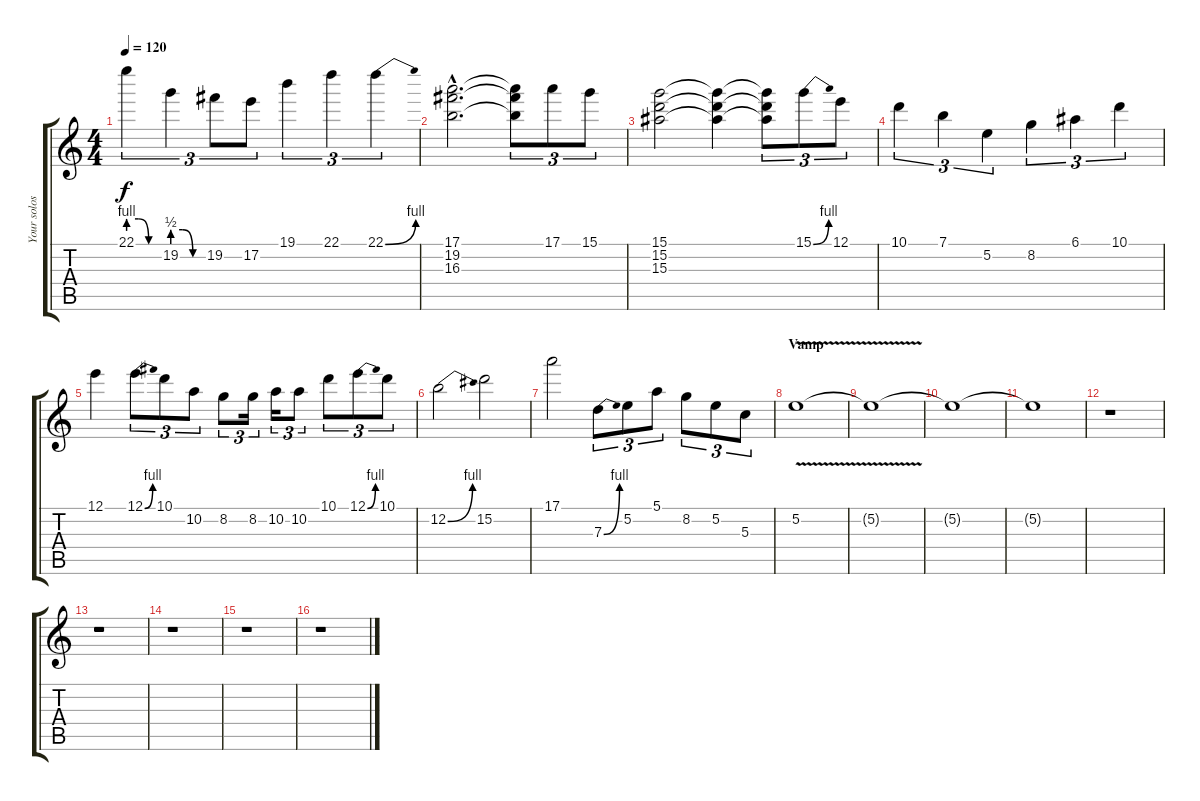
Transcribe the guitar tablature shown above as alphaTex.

\track ("Your solos here!" "Your solos") {instrument distortionguitar}
\staff {score tabs}
\tuning (E4 B3 G3 D3 A2 E2) {hide}
\ts (4 4)
\tempo 120
\clef g2
\ks c
22.1{be (custom 0 4 20 4 40 0 60 0)}.4{tu (3 2) dy f} 19.2{be (custom 0 2 20 2 40 0 60 0)}.4{tu (3 2)} 19.2.8{tu (3 2)} 17.2.8{tu (3 2)} 19.1.4{tu (3 2)} 22.1.4{tu (3 2)} 22.1{be (bend 0 0 60 4)}.4{tu (3 2)} |
(17.1{hac} 19.2{hac} 16.3{hac}).2{d} (17.1{t} 19.2{t} 16.3{t}).8{tu (3 2)} 17.1.8{tu (3 2)} 15.1.8{tu (3 2)} |
(15.1 15.2 15.3).2 (15.1{t} 15.2{t} 15.3{t}).4 (15.1{t} 15.2{t} 15.3{t}).8{tu (3 2)} 15.1{be (bend 0 0 60 4)}.8{tu (3 2)} 12.1.8{tu (3 2)} |
10.1.4{tu (3 2)} 7.1.4{tu (3 2)} 5.2.4{tu (3 2)} 8.2.4{tu (3 2)} 6.1.4{tu (3 2)} 10.1.4{tu (3 2)} |
12.1.4 12.1{be (bend 0 0 60 4)}.8{tu (3 2)} 10.1.8{tu (3 2)} 10.2.8{tu (3 2)} 8.2.8{tu (3 2)} 8.2.16{tu (3 2)} 10.2.16{tu (3 2)} 10.2.8{tu (3 2)} 10.1.8{tu (3 2)} 12.1{be (bend 0 0 60 4)}.8{tu (3 2)} 10.1.8{tu (3 2)} |
12.2{be (bend 0 0 60 4)}.2 15.2.2 |
17.1.2 7.3{be (bend 0 0 60 4)}.8{tu (3 2)} 5.2.8{tu (3 2)} 5.1.8{tu (3 2)} 8.2.8{tu (3 2)} 5.2.8{tu (3 2)} 5.3.8{tu (3 2)} |
\section ("" "Vamp")
5.2{v}.1 |
5.2{t}.1 |
5.2{t}.1 |
5.2{t}.1 |
r.1 |
r.1 |
r.1 |
r.1 |
r.1
